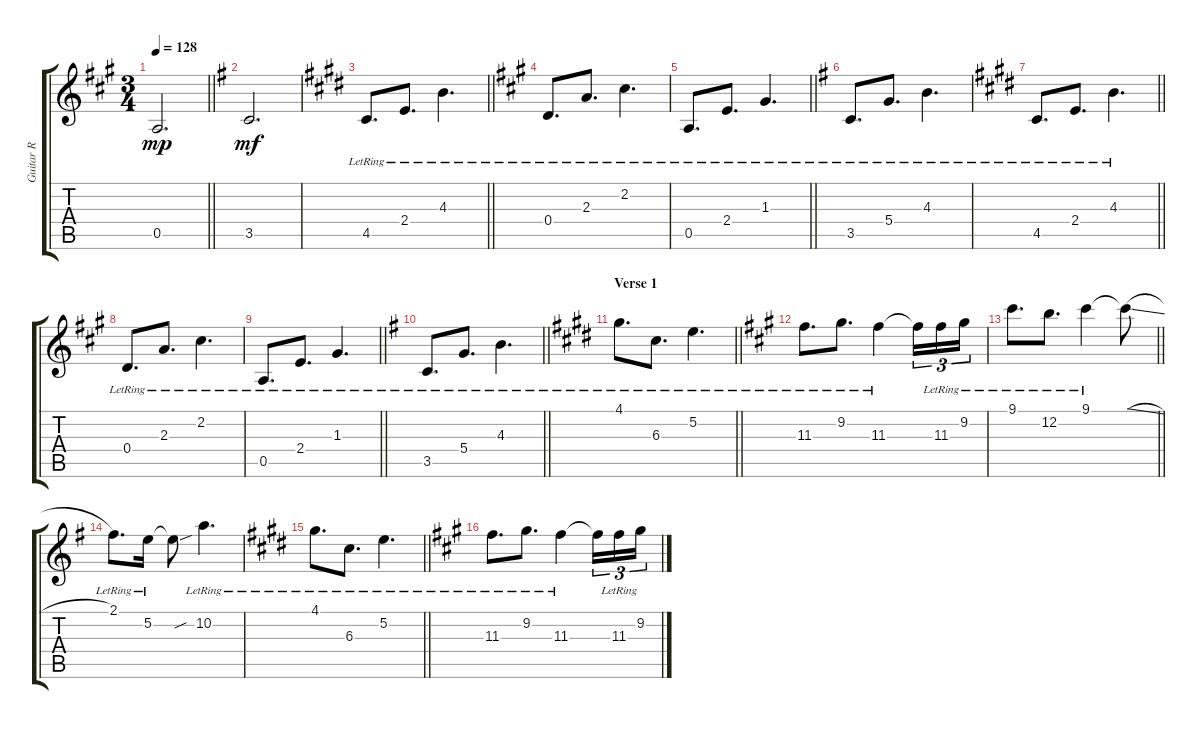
\track ("Guitar R" "Guitar R") {instrument distortionguitar}
\staff {score tabs}
\tuning (E4 B3 G3 D3 A2 D2) {hide}
\ts (3 4)
\tempo 128
\clef g2
\barLineRight lightlight
\ks a
0.5.2{d dy mp} |
\ks g
3.5.2{d dy mf} |
\barLineRight lightlight
\ks e
4.5{lr}.8{d instrument electricguitarjazz} 2.4{lr}.8{d} 4.3{lr}.4{d} |
\ks a
0.4{lr}.8{d} 2.3{lr}.8{d} 2.2{lr}.4{d} |
\barLineRight lightlight
0.5{lr}.8{d} 2.4{lr}.8{d} 1.3{lr}.4{d} |
\ks g
3.5{lr}.8{d} 5.4{lr}.8{d} 4.3{lr}.4{d} |
\barLineRight lightlight
\ks e
4.5{lr}.8{d} 2.4{lr}.8{d} 4.3{lr}.4{d} |
\ks a
0.4{lr}.8{d} 2.3{lr}.8{d} 2.2{lr}.4{d} |
\barLineRight lightlight
0.5{lr}.8{d} 2.4{lr}.8{d} 1.3{lr}.4{d} |
\barLineRight lightlight
\ks g
3.5{lr}.8{d} 5.4{lr}.8{d} 4.3{lr}.4{d} |
\section ("" "Verse 1")
\barLineRight lightlight
\ks e
4.1{lr}.8{d} 6.3{lr}.8{d} 5.2{lr}.4{d} |
\ks a
11.3{lr}.8{d} 9.2{lr}.8{d} 11.3{lr}.4 11.3{t}.16{tu (3 2)} 11.3{lr}.16{tu (3 2)} 9.2{lr}.16{tu (3 2)} |
\barLineRight lightlight
9.1{lr}.8{d} 12.2{lr}.8{d} 9.1{lr}.4 9.1{sl t}.8 |
\ks g
2.1{lr}.8{d} 5.2{lr}.16 5.2{sou t}.8 10.2{lr}.4{d} |
\barLineRight lightlight
\ks e
4.1{lr}.8{d} 6.3{lr}.8{d} 5.2{lr}.4{d} |
\ks a
11.3{lr}.8{d} 9.2{lr}.8{d} 11.3{lr}.4 11.3{t}.16{tu (3 2)} 11.3{lr}.16{tu (3 2)} 9.2{lr}.16{tu (3 2)}
